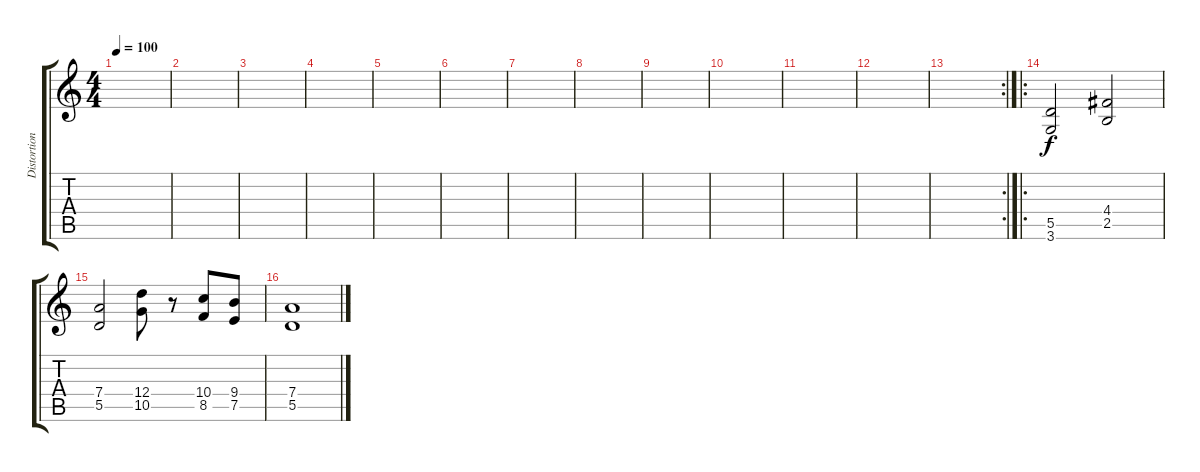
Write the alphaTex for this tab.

\track ("Distortion" "Distortion") {instrument distortionguitar}
\staff {score tabs}
\tuning (E4 B3 G3 D3 A2 E2) {hide}
\ts (4 4)
\tempo 100
\clef g2
\ks c
|
|
|
|
|
|
|
|
|
|
|
|
\rc 2
|
\ro
(5.5 3.6).2 (4.4 2.5).2 |
(7.4 5.5).2 (12.4 10.5).8 r.8 (10.4 8.5).8 (9.4 7.5).8 |
(7.4 5.5).1
